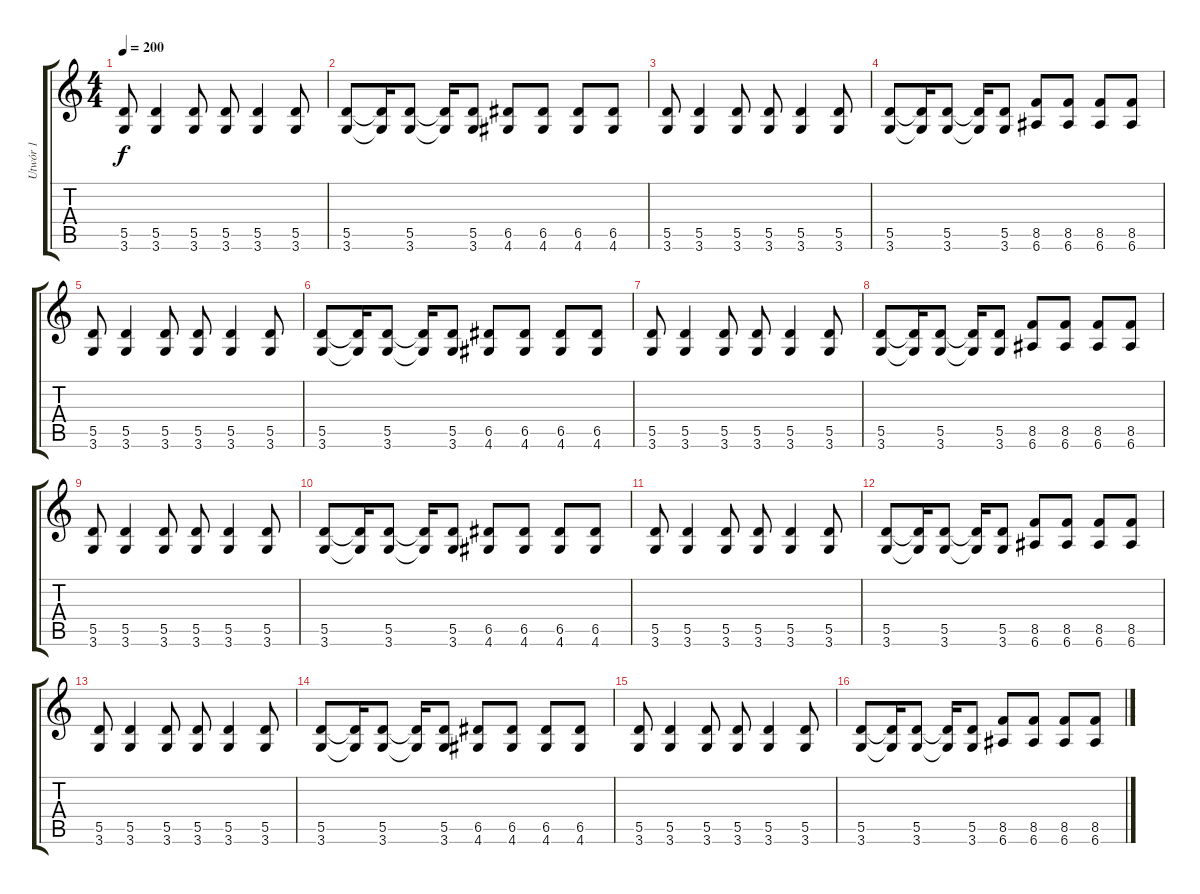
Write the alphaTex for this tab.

\track ("Utwór 1" "Utwór 1") {instrument distortionguitar}
\staff {score tabs}
\tuning (E4 B3 G3 D3 A2 E2) {hide}
\ts (4 4)
\tempo 200
\clef g2
\ks c
(5.5 3.6).8{dy f} (5.5 3.6).4 (5.5 3.6).8 (5.5 3.6).8 (5.5 3.6).4 (5.5 3.6).8 |
(5.5 3.6).8 (5.5{t} 3.6{t}).16 (5.5 3.6).8 (5.5{t} 3.6{t}).16 (5.5 3.6).8 (6.5 4.6).8 (6.5 4.6).8 (6.5 4.6).8 (6.5 4.6).8 |
(5.5 3.6).8 (5.5 3.6).4 (5.5 3.6).8 (5.5 3.6).8 (5.5 3.6).4 (5.5 3.6).8 |
(5.5 3.6).8 (5.5{t} 3.6{t}).16 (5.5 3.6).8 (5.5{t} 3.6{t}).16 (5.5 3.6).8 (8.5 6.6).8 (8.5 6.6).8 (8.5 6.6).8 (8.5 6.6).8 |
(5.5 3.6).8 (5.5 3.6).4 (5.5 3.6).8 (5.5 3.6).8 (5.5 3.6).4 (5.5 3.6).8 |
(5.5 3.6).8 (5.5{t} 3.6{t}).16 (5.5 3.6).8 (5.5{t} 3.6{t}).16 (5.5 3.6).8 (6.5 4.6).8 (6.5 4.6).8 (6.5 4.6).8 (6.5 4.6).8 |
(5.5 3.6).8 (5.5 3.6).4 (5.5 3.6).8 (5.5 3.6).8 (5.5 3.6).4 (5.5 3.6).8 |
(5.5 3.6).8 (5.5{t} 3.6{t}).16 (5.5 3.6).8 (5.5{t} 3.6{t}).16 (5.5 3.6).8 (8.5 6.6).8 (8.5 6.6).8 (8.5 6.6).8 (8.5 6.6).8 |
(5.5 3.6).8 (5.5 3.6).4 (5.5 3.6).8 (5.5 3.6).8 (5.5 3.6).4 (5.5 3.6).8 |
(5.5 3.6).8 (5.5{t} 3.6{t}).16 (5.5 3.6).8 (5.5{t} 3.6{t}).16 (5.5 3.6).8 (6.5 4.6).8 (6.5 4.6).8 (6.5 4.6).8 (6.5 4.6).8 |
(5.5 3.6).8 (5.5 3.6).4 (5.5 3.6).8 (5.5 3.6).8 (5.5 3.6).4 (5.5 3.6).8 |
(5.5 3.6).8 (5.5{t} 3.6{t}).16 (5.5 3.6).8 (5.5{t} 3.6{t}).16 (5.5 3.6).8 (8.5 6.6).8 (8.5 6.6).8 (8.5 6.6).8 (8.5 6.6).8 |
(5.5 3.6).8 (5.5 3.6).4 (5.5 3.6).8 (5.5 3.6).8 (5.5 3.6).4 (5.5 3.6).8 |
(5.5 3.6).8 (5.5{t} 3.6{t}).16 (5.5 3.6).8 (5.5{t} 3.6{t}).16 (5.5 3.6).8 (6.5 4.6).8 (6.5 4.6).8 (6.5 4.6).8 (6.5 4.6).8 |
(5.5 3.6).8 (5.5 3.6).4 (5.5 3.6).8 (5.5 3.6).8 (5.5 3.6).4 (5.5 3.6).8 |
(5.5 3.6).8 (5.5{t} 3.6{t}).16 (5.5 3.6).8 (5.5{t} 3.6{t}).16 (5.5 3.6).8 (8.5 6.6).8 (8.5 6.6).8 (8.5 6.6).8 (8.5 6.6).8
